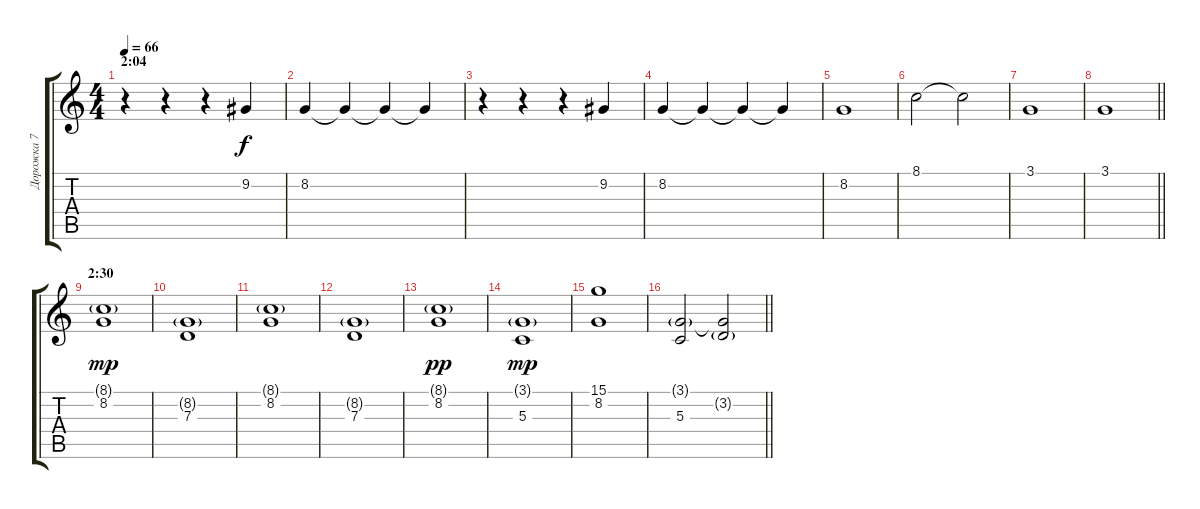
\track ("Дорожка 7" "Дорожка 7") {instrument stringensemble1}
\staff {score tabs}
\tuning (E4 B3 G3 D3 A2 E2) {hide}
\ts (4 4)
\section ("" "2:04")
\tempo 66
\clef g2
\ks c
r.4{dy f volume 11} r.4 r.4 9.2.4{volume 9} |
8.2.4 8.2{t}.4{volume 0} 8.2{t}.4 8.2{t}.4 |
r.4 r.4 r.4 9.2.4{volume 9} |
8.2.4 8.2{t}.4 8.2{t}.4 8.2{t}.4 |
8.2.1 |
8.1.2 8.1{t}.2 |
3.1.1 |
\barLineRight lightlight
3.1.1 |
\section ("" "2:30")
(8.1{g} 8.2).1{dy mp volume 12} |
(8.2{g} 7.3).1 |
(8.1{g} 8.2).1 |
(8.2{g} 7.3).1 |
(8.1{g} 8.2).1{dy pp} |
(3.1{g} 5.3).1{dy mp} |
(15.1 8.2).1 |
\barLineRight lightlight
(3.1{g} 5.3).2 (3.1{t} 3.2{g}).2
